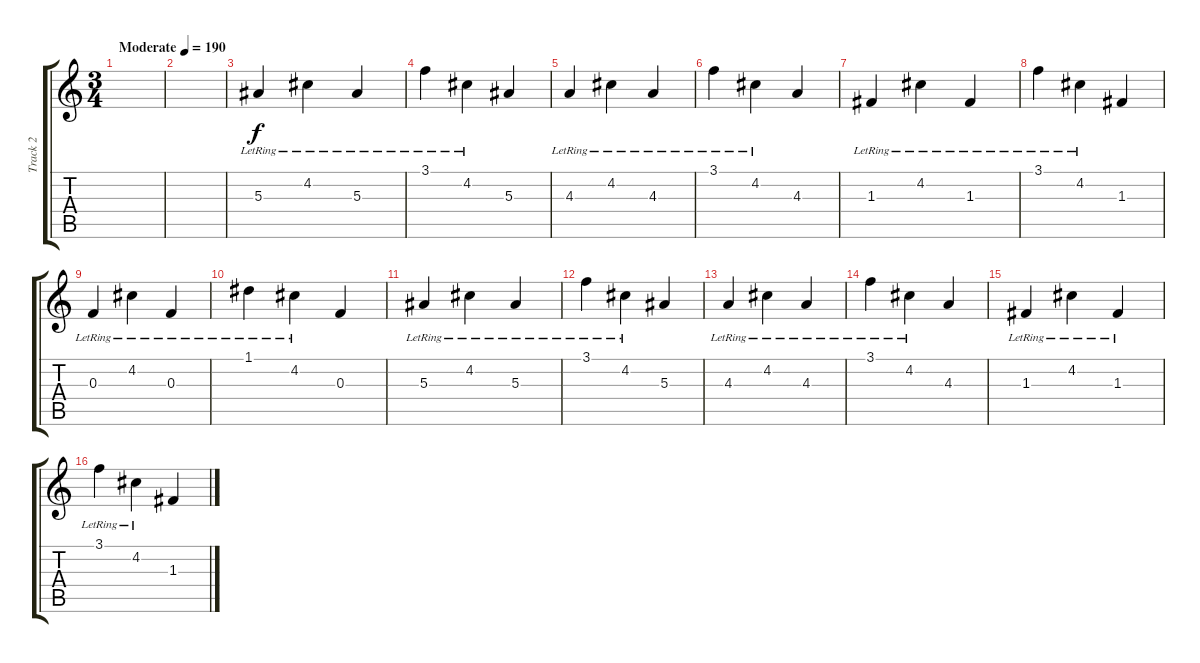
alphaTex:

\track ("Track 2" "Track 2") {instrument electricguitarclean}
\staff {score tabs}
\tuning (D4 A3 F3 C3 G2 C2) {hide}
\ts (3 4)
\tempo (190 "Moderate")
\clef g2
\ks c
|
|
5.3{lr}.4 4.2{lr}.4 5.3{lr}.4 |
3.1{lr}.4 4.2{lr}.4 5.3.4 |
4.3{lr}.4 4.2{lr}.4 4.3{lr}.4 |
3.1{lr}.4 4.2{lr}.4 4.3.4 |
1.3{lr}.4 4.2{lr}.4 1.3{lr}.4 |
3.1{lr}.4 4.2{lr}.4 1.3.4 |
0.3{lr}.4 4.2{lr}.4 0.3{lr}.4 |
1.1{lr}.4 4.2{lr}.4 0.3.4 |
5.3{lr}.4 4.2{lr}.4 5.3{lr}.4 |
3.1{lr}.4 4.2{lr}.4 5.3.4 |
4.3{lr}.4 4.2{lr}.4 4.3{lr}.4 |
3.1{lr}.4 4.2{lr}.4 4.3.4 |
1.3{lr}.4 4.2{lr}.4 1.3{lr}.4 |
3.1{lr}.4 4.2{lr}.4 1.3.4
